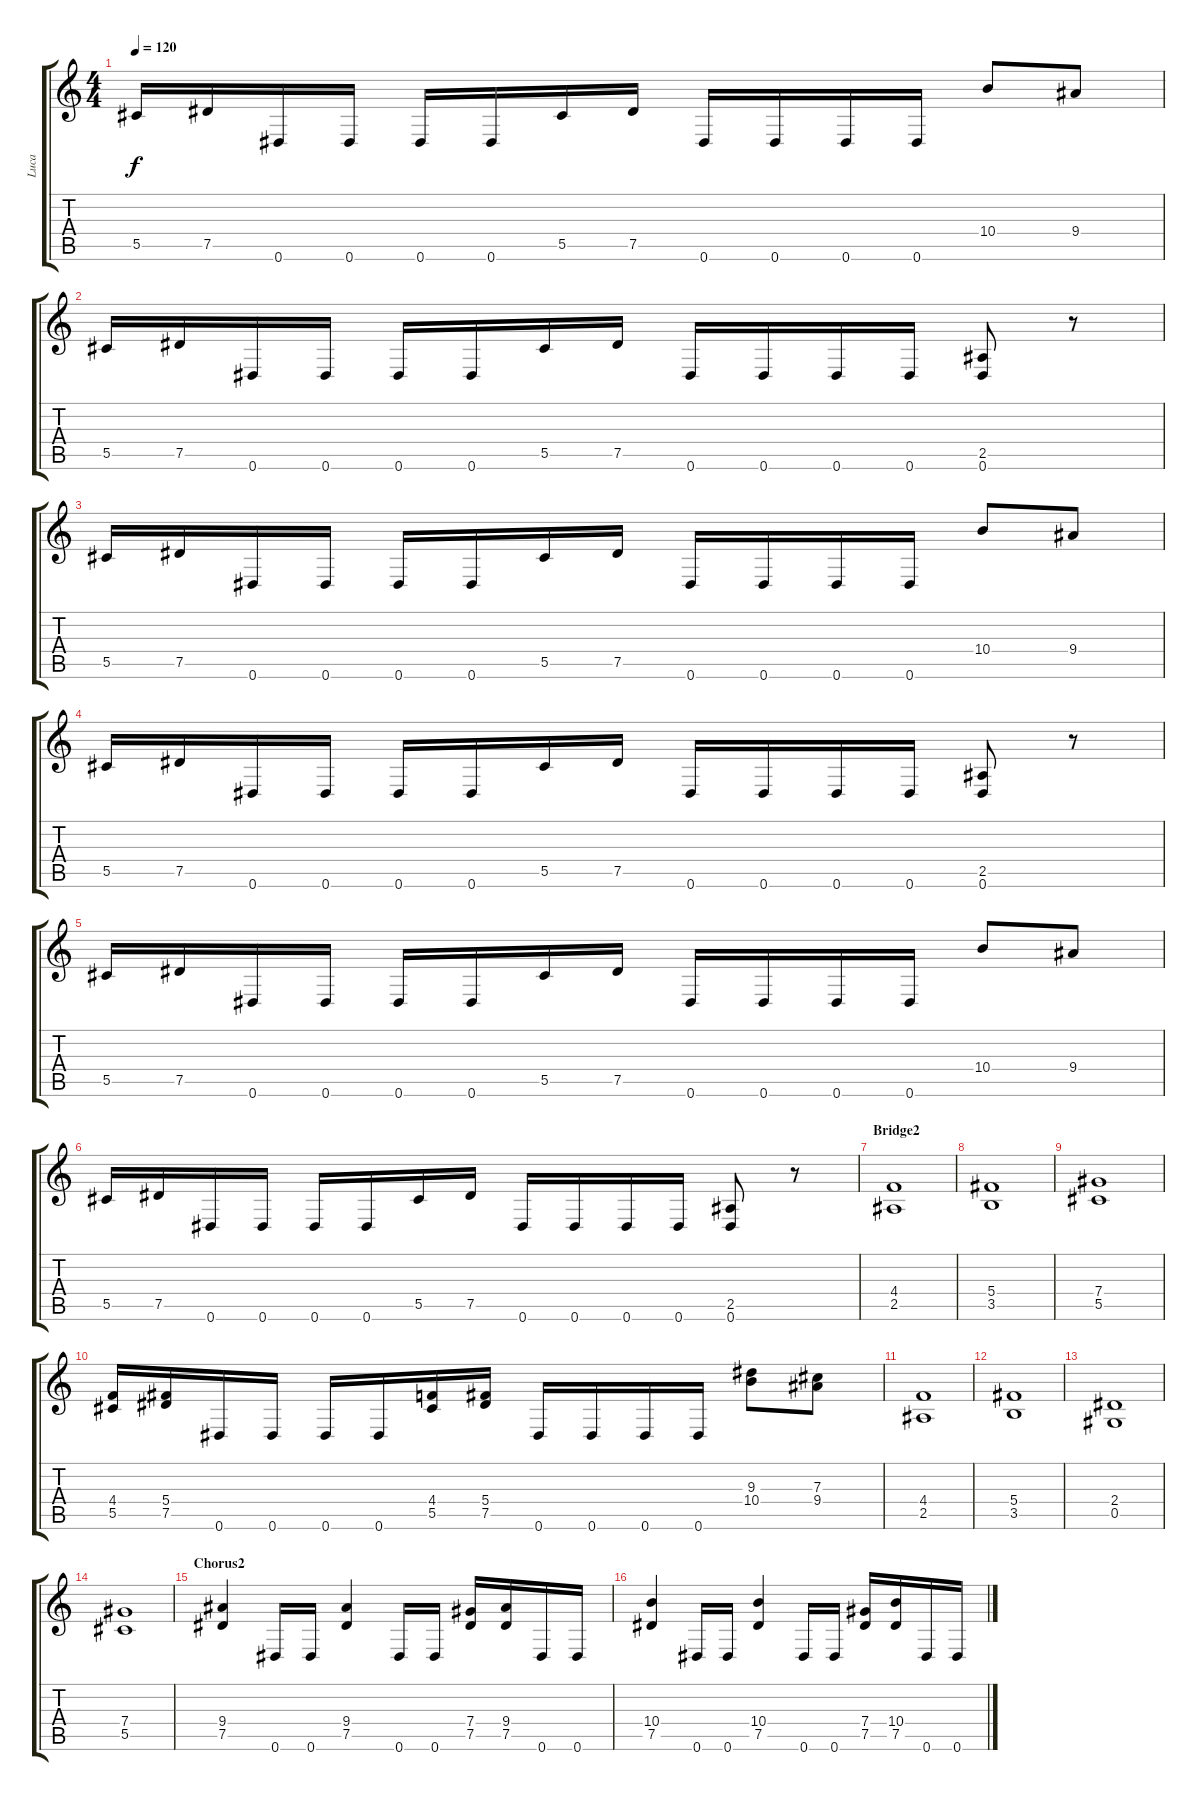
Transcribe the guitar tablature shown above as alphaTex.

\track ("Luca" "Luca") {instrument overdrivenguitar}
\staff {score tabs}
\tuning (Eb4 Bb3 Gb3 Db3 Ab2 Eb2) {hide}
\ts (4 4)
\tempo 120
\clef g2
\ks c
5.5.16{dy f} 7.5.16 0.6.16 0.6.16 0.6.16 0.6.16 5.5.16 7.5.16 0.6.16 0.6.16 0.6.16 0.6.16 10.4.8 9.4.8 |
5.5.16 7.5.16 0.6.16 0.6.16 0.6.16 0.6.16 5.5.16 7.5.16 0.6.16 0.6.16 0.6.16 0.6.16 (2.5 0.6).8 r.8 |
5.5.16{balance 3 instrument overdrivenguitar} 7.5.16 0.6.16 0.6.16 0.6.16 0.6.16 5.5.16 7.5.16 0.6.16 0.6.16 0.6.16 0.6.16 10.4.8 9.4.8 |
5.5.16 7.5.16 0.6.16 0.6.16 0.6.16 0.6.16 5.5.16 7.5.16 0.6.16 0.6.16 0.6.16 0.6.16 (2.5 0.6).8 r.8 |
5.5.16 7.5.16 0.6.16 0.6.16 0.6.16 0.6.16 5.5.16 7.5.16 0.6.16 0.6.16 0.6.16 0.6.16 10.4.8 9.4.8 |
5.5.16 7.5.16 0.6.16 0.6.16 0.6.16 0.6.16 5.5.16 7.5.16 0.6.16 0.6.16 0.6.16 0.6.16 (2.5 0.6).8 r.8 |
\section ("" "Bridge2")
(4.4 2.5).1{balance 8} |
(5.4 3.5).1 |
(7.4 5.5).1 |
(4.4 5.5).16{balance 8} (5.4 7.5).16 0.6.16 0.6.16 0.6.16 0.6.16 (4.4 5.5).16 (5.4 7.5).16 0.6.16 0.6.16 0.6.16 0.6.16 (9.3 10.4).8 (7.3 9.4).8 |
(4.4 2.5).1 |
(5.4 3.5).1 |
(2.4 0.5).1 |
(7.4 5.5).1 |
\section ("" "Chorus2")
(9.4 7.5).4 0.6.16 0.6.16 (9.4 7.5).4 0.6.16 0.6.16 (7.4 7.5).16 (9.4 7.5).16 0.6.16 0.6.16 |
(10.4 7.5).4 0.6.16 0.6.16 (10.4 7.5).4 0.6.16 0.6.16 (7.4 7.5).16 (10.4 7.5).16 0.6.16 0.6.16
